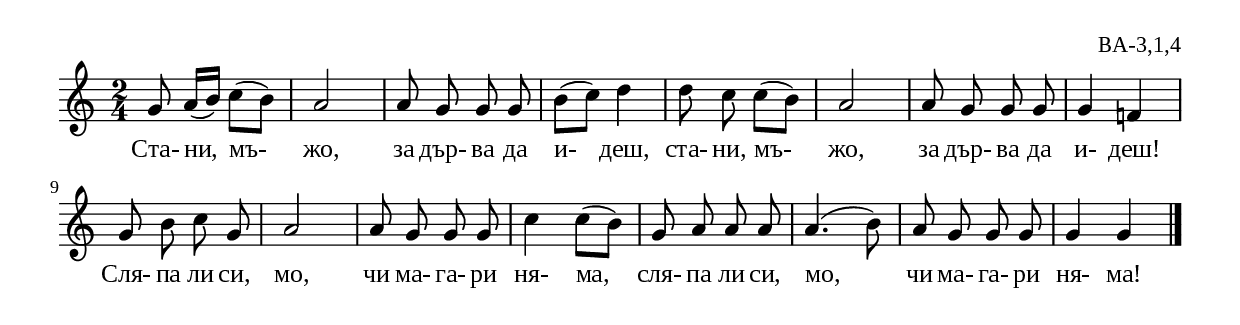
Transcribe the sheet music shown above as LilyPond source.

%{
BA_3_1_04
%}

\include "td-preamble.ly"

\score {
\relative c'' {
%% \tempo 4 = 152
  \time 2/4
g8\noBeam a16( b) c8( b) | a2 | a8 g\noBeam g g\noBeam | b( c) d4 | d8 c\noBeam c( b) |
a2 | a8 g\noBeam g g\noBeam | g4 f! | g8 b\noBeam c g\noBeam | a2 | a8  g\noBeam g g\noBeam |
c4 c8( b) | g8 a\noBeam a a\noBeam | a4.( b8) | a8 g\noBeam g g\noBeam | g4 g
 \bar "|." 
}
\addlyrics { Ста- ни, мъ- жо, за дър- ва да и- деш,  
             ста- ни, мъ- жо, за дър- ва да и- деш!
	     Сля- па ли си, мо, чи ма- га- ри ня- ма, 
	     сля- па ли си, мо, чи ма- га- ри ня- ма! }
%
\layout {
  indent = #0
  line-width = 190\mm
  ragged-right=##f
}
%
\midi { 
	\context {
		\Score
		tempoWholesPerMinute = #(ly:make-moment 152 4)
		}
	}
}
%
\header{
  opus = "ВА-3,1,4"
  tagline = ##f
}


